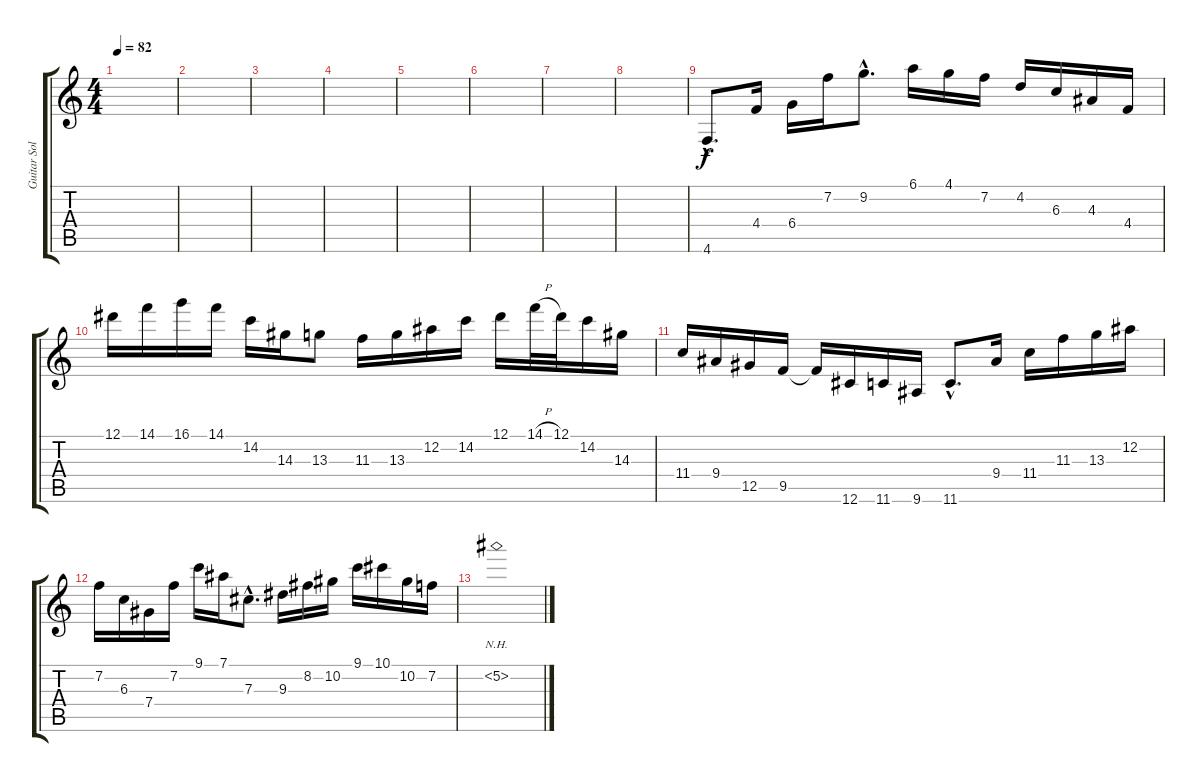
\track ("Guitar Solo & Backwards Notes" "Guitar Sol") {instrument distortionguitar}
\staff {score tabs}
\tuning (Eb4 Bb3 Gb3 Db3 Ab2 Db2) {hide}
\ts (4 4)
\tempo 82
\clef g2
\ks c
|
|
|
|
|
|
|
|
4.6{hac}.8{d volume 16} 4.4.16 6.4.16 7.2.16 9.2{hac}.8{d} 6.1.16 4.1.16 7.2.16 4.2.16 6.3.16 4.3.16 4.4.16 |
12.1.16 14.1.16 16.1.16 14.1.16 14.2.16 14.3.16 13.3.8 11.3.16 13.3.16 12.2.16 14.2.16 12.1.16 14.1{h}.32 12.1.32 14.2.16 14.3.16 |
11.4.16 9.4.16 12.5.16 9.5.16 9.5{t}.16 12.6.16 11.6.16 9.6.16 11.6{hac}.8{d} 9.4.16 11.4.16 11.3.16 13.3.16 12.2.16 |
7.2.16 6.3.16 7.4.16 7.2.16 9.1.16 7.1.16 7.3{hac}.8{d} 9.3.16 8.2.16 10.2.16 9.1.16 10.1.16 10.2.16 7.2.16 |
5.2{nh}.1{volume 0}
